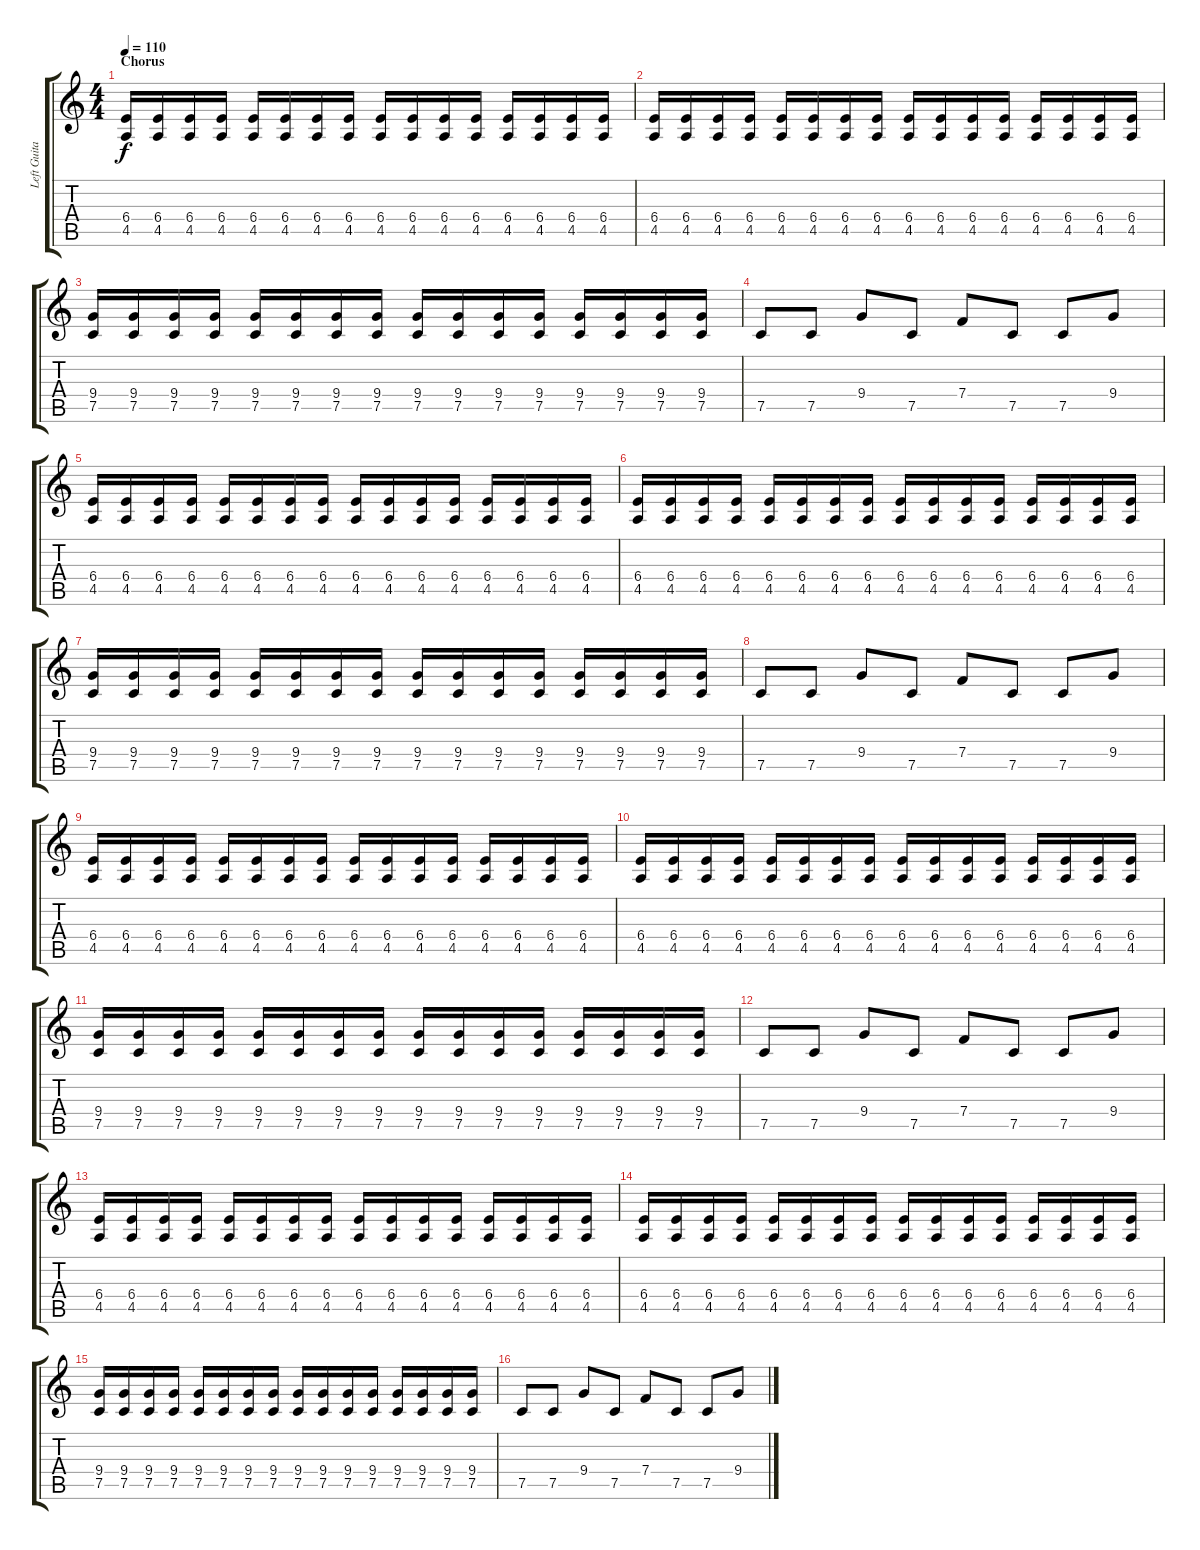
\track ("Left Guitar" "Left Guita") {instrument distortionguitar}
\staff {score tabs}
\tuning (C4 G3 Eb3 Bb2 F2 C2) {hide}
\ts (4 4)
\section ("" "Chorus")
\tempo 110
\clef g2
\ks c
(6.4 4.5).16{dy f} (6.4 4.5).16 (6.4 4.5).16 (6.4 4.5).16 (6.4 4.5).16 (6.4 4.5).16 (6.4 4.5).16 (6.4 4.5).16 (6.4 4.5).16 (6.4 4.5).16 (6.4 4.5).16 (6.4 4.5).16 (6.4 4.5).16 (6.4 4.5).16 (6.4 4.5).16 (6.4 4.5).16 |
(6.4 4.5).16 (6.4 4.5).16 (6.4 4.5).16 (6.4 4.5).16 (6.4 4.5).16 (6.4 4.5).16 (6.4 4.5).16 (6.4 4.5).16 (6.4 4.5).16 (6.4 4.5).16 (6.4 4.5).16 (6.4 4.5).16 (6.4 4.5).16 (6.4 4.5).16 (6.4 4.5).16 (6.4 4.5).16 |
(9.4 7.5).16 (9.4 7.5).16 (9.4 7.5).16 (9.4 7.5).16 (9.4 7.5).16 (9.4 7.5).16 (9.4 7.5).16 (9.4 7.5).16 (9.4 7.5).16 (9.4 7.5).16 (9.4 7.5).16 (9.4 7.5).16 (9.4 7.5).16 (9.4 7.5).16 (9.4 7.5).16 (9.4 7.5).16 |
7.5.8 7.5.8 9.4.8 7.5.8 7.4.8 7.5.8 7.5.8 9.4.8 |
(6.4 4.5).16 (6.4 4.5).16 (6.4 4.5).16 (6.4 4.5).16 (6.4 4.5).16 (6.4 4.5).16 (6.4 4.5).16 (6.4 4.5).16 (6.4 4.5).16 (6.4 4.5).16 (6.4 4.5).16 (6.4 4.5).16 (6.4 4.5).16 (6.4 4.5).16 (6.4 4.5).16 (6.4 4.5).16 |
(6.4 4.5).16 (6.4 4.5).16 (6.4 4.5).16 (6.4 4.5).16 (6.4 4.5).16 (6.4 4.5).16 (6.4 4.5).16 (6.4 4.5).16 (6.4 4.5).16 (6.4 4.5).16 (6.4 4.5).16 (6.4 4.5).16 (6.4 4.5).16 (6.4 4.5).16 (6.4 4.5).16 (6.4 4.5).16 |
(9.4 7.5).16 (9.4 7.5).16 (9.4 7.5).16 (9.4 7.5).16 (9.4 7.5).16 (9.4 7.5).16 (9.4 7.5).16 (9.4 7.5).16 (9.4 7.5).16 (9.4 7.5).16 (9.4 7.5).16 (9.4 7.5).16 (9.4 7.5).16 (9.4 7.5).16 (9.4 7.5).16 (9.4 7.5).16 |
7.5.8 7.5.8 9.4.8 7.5.8 7.4.8 7.5.8 7.5.8 9.4.8 |
(6.4 4.5).16 (6.4 4.5).16 (6.4 4.5).16 (6.4 4.5).16 (6.4 4.5).16 (6.4 4.5).16 (6.4 4.5).16 (6.4 4.5).16 (6.4 4.5).16 (6.4 4.5).16 (6.4 4.5).16 (6.4 4.5).16 (6.4 4.5).16 (6.4 4.5).16 (6.4 4.5).16 (6.4 4.5).16 |
(6.4 4.5).16 (6.4 4.5).16 (6.4 4.5).16 (6.4 4.5).16 (6.4 4.5).16 (6.4 4.5).16 (6.4 4.5).16 (6.4 4.5).16 (6.4 4.5).16 (6.4 4.5).16 (6.4 4.5).16 (6.4 4.5).16 (6.4 4.5).16 (6.4 4.5).16 (6.4 4.5).16 (6.4 4.5).16 |
(9.4 7.5).16 (9.4 7.5).16 (9.4 7.5).16 (9.4 7.5).16 (9.4 7.5).16 (9.4 7.5).16 (9.4 7.5).16 (9.4 7.5).16 (9.4 7.5).16 (9.4 7.5).16 (9.4 7.5).16 (9.4 7.5).16 (9.4 7.5).16 (9.4 7.5).16 (9.4 7.5).16 (9.4 7.5).16 |
7.5.8 7.5.8 9.4.8 7.5.8 7.4.8 7.5.8 7.5.8 9.4.8 |
(6.4 4.5).16 (6.4 4.5).16 (6.4 4.5).16 (6.4 4.5).16 (6.4 4.5).16 (6.4 4.5).16 (6.4 4.5).16 (6.4 4.5).16 (6.4 4.5).16 (6.4 4.5).16 (6.4 4.5).16 (6.4 4.5).16 (6.4 4.5).16 (6.4 4.5).16 (6.4 4.5).16 (6.4 4.5).16 |
(6.4 4.5).16 (6.4 4.5).16 (6.4 4.5).16 (6.4 4.5).16 (6.4 4.5).16 (6.4 4.5).16 (6.4 4.5).16 (6.4 4.5).16 (6.4 4.5).16 (6.4 4.5).16 (6.4 4.5).16 (6.4 4.5).16 (6.4 4.5).16 (6.4 4.5).16 (6.4 4.5).16 (6.4 4.5).16 |
(9.4 7.5).16 (9.4 7.5).16 (9.4 7.5).16 (9.4 7.5).16 (9.4 7.5).16 (9.4 7.5).16 (9.4 7.5).16 (9.4 7.5).16 (9.4 7.5).16 (9.4 7.5).16 (9.4 7.5).16 (9.4 7.5).16 (9.4 7.5).16 (9.4 7.5).16 (9.4 7.5).16 (9.4 7.5).16 |
7.5.8 7.5.8 9.4.8 7.5.8 7.4.8 7.5.8 7.5.8 9.4.8
